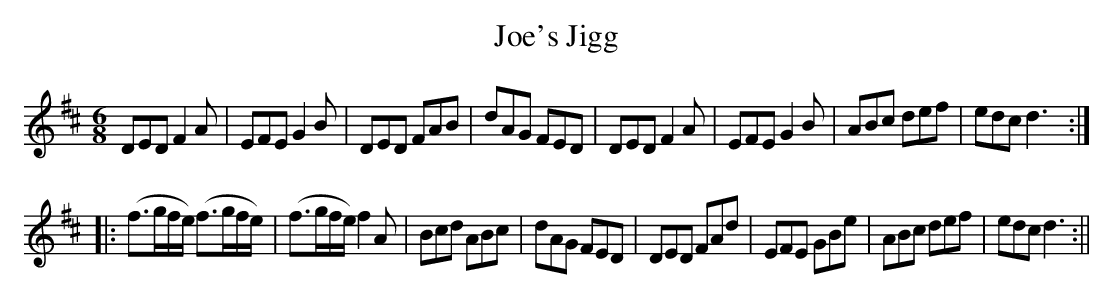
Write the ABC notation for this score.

X:1
T:Joe's Jigg
M:6/8
L:1/8
K:D
DED F2A|EFE G2B|DED FAB|dAG FED|DED F2A|EFE G2B|ABc def|edc d3:|
|:(f>gf/e/) (f>gf/e/)|(f>gf/e/) f2A|Bcd ABc|dAG FED|DED FAd|EFE GBe|ABc def|edc d3:||
